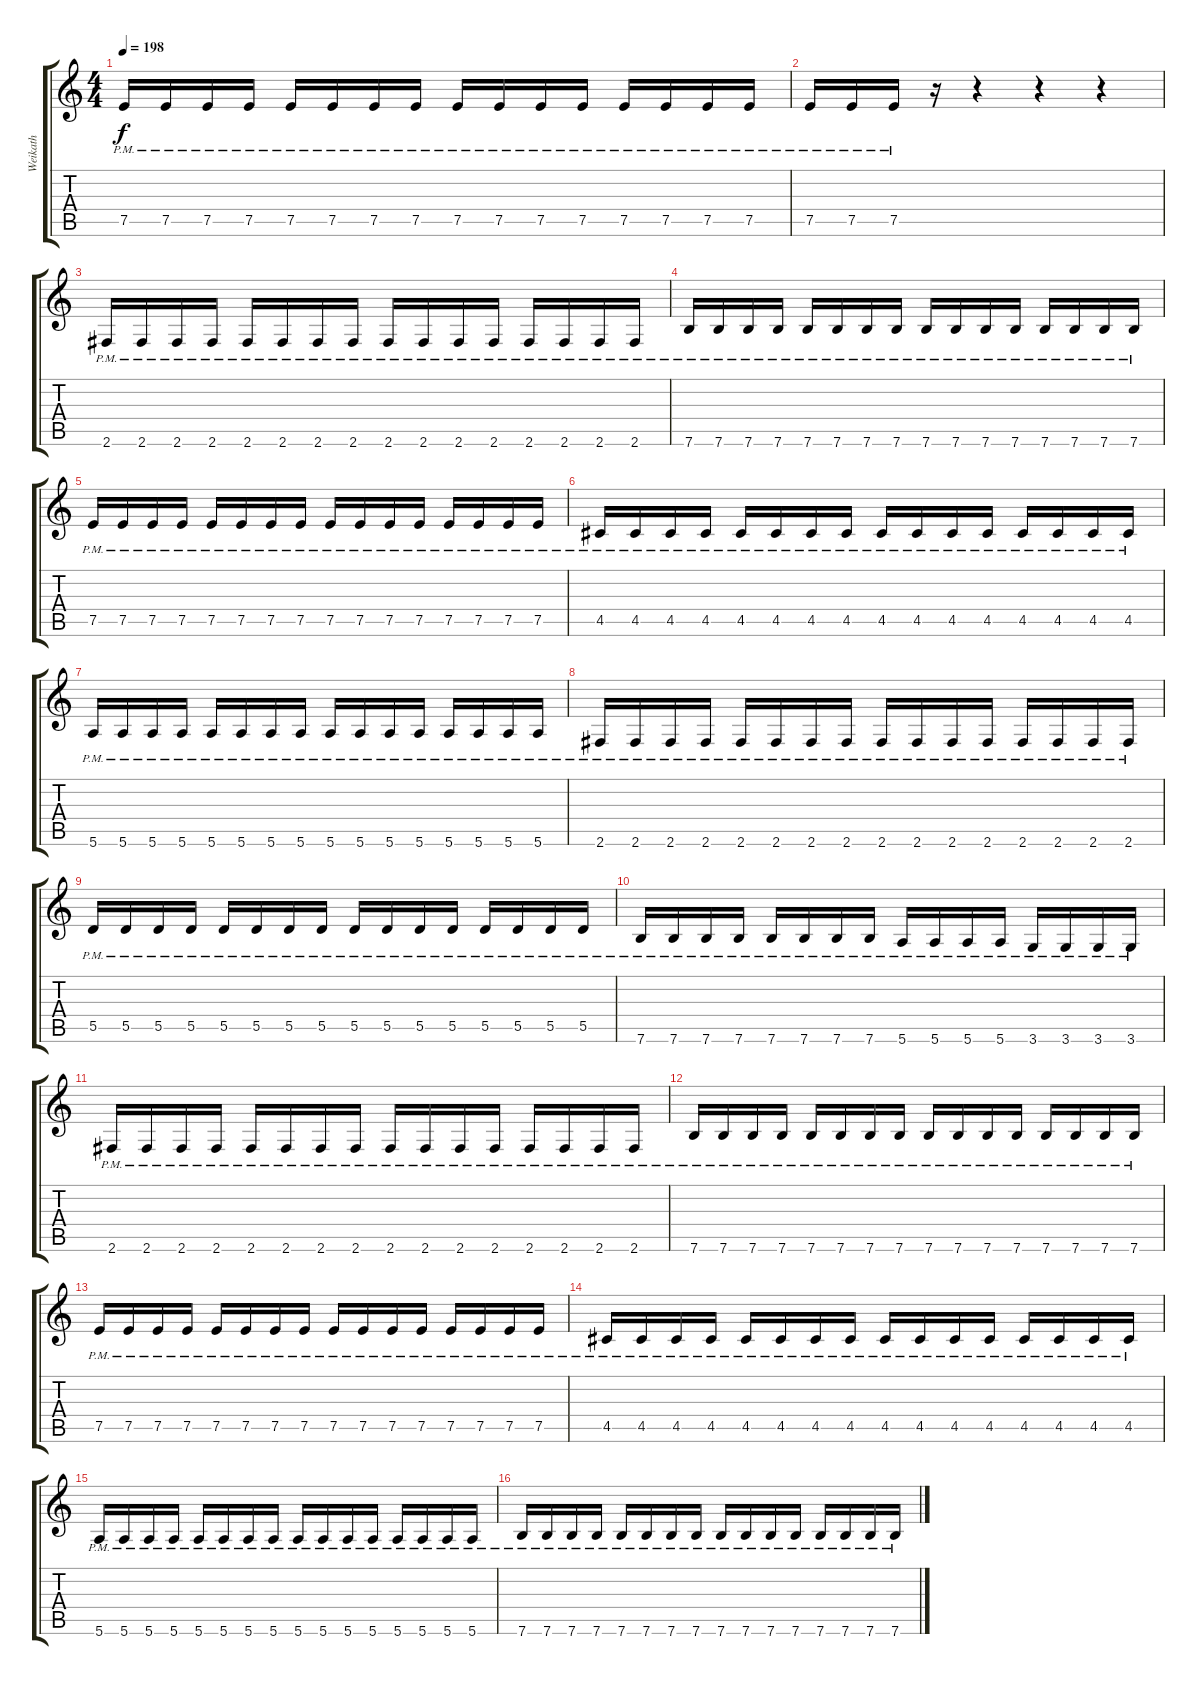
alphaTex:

\track ("Weikath" "Weikath") {instrument distortionguitar}
\staff {score tabs}
\tuning (E4 B3 G3 D3 A2 E2) {hide}
\ts (4 4)
\tempo 198
\clef g2
\ks c
7.5{pm}.16{dy f} 7.5{pm}.16 7.5{pm}.16 7.5{pm}.16 7.5{pm}.16 7.5{pm}.16 7.5{pm}.16 7.5{pm}.16 7.5{pm}.16 7.5{pm}.16 7.5{pm}.16 7.5{pm}.16 7.5{pm}.16 7.5{pm}.16 7.5{pm}.16 7.5{pm}.16 |
7.5{pm}.16 7.5{pm}.16 7.5{pm}.16 r.16 r.4 r.4 r.4 |
2.6{pm}.16 2.6{pm}.16 2.6{pm}.16 2.6{pm}.16 2.6{pm}.16 2.6{pm}.16 2.6{pm}.16 2.6{pm}.16 2.6{pm}.16 2.6{pm}.16 2.6{pm}.16 2.6{pm}.16 2.6{pm}.16 2.6{pm}.16 2.6{pm}.16 2.6{pm}.16 |
7.6{pm}.16 7.6{pm}.16 7.6{pm}.16 7.6{pm}.16 7.6{pm}.16 7.6{pm}.16 7.6{pm}.16 7.6{pm}.16 7.6{pm}.16 7.6{pm}.16 7.6{pm}.16 7.6{pm}.16 7.6{pm}.16 7.6{pm}.16 7.6{pm}.16 7.6{pm}.16 |
7.5{pm}.16 7.5{pm}.16 7.5{pm}.16 7.5{pm}.16 7.5{pm}.16 7.5{pm}.16 7.5{pm}.16 7.5{pm}.16 7.5{pm}.16 7.5{pm}.16 7.5{pm}.16 7.5{pm}.16 7.5{pm}.16 7.5{pm}.16 7.5{pm}.16 7.5{pm}.16 |
4.5{pm}.16 4.5{pm}.16 4.5{pm}.16 4.5{pm}.16 4.5{pm}.16 4.5{pm}.16 4.5{pm}.16 4.5{pm}.16 4.5{pm}.16 4.5{pm}.16 4.5{pm}.16 4.5{pm}.16 4.5{pm}.16 4.5{pm}.16 4.5{pm}.16 4.5{pm}.16 |
5.6{pm}.16 5.6{pm}.16 5.6{pm}.16 5.6{pm}.16 5.6{pm}.16 5.6{pm}.16 5.6{pm}.16 5.6{pm}.16 5.6{pm}.16 5.6{pm}.16 5.6{pm}.16 5.6{pm}.16 5.6{pm}.16 5.6{pm}.16 5.6{pm}.16 5.6{pm}.16 |
2.6{pm}.16 2.6{pm}.16 2.6{pm}.16 2.6{pm}.16 2.6{pm}.16 2.6{pm}.16 2.6{pm}.16 2.6{pm}.16 2.6{pm}.16 2.6{pm}.16 2.6{pm}.16 2.6{pm}.16 2.6{pm}.16 2.6{pm}.16 2.6{pm}.16 2.6{pm}.16 |
5.5{pm}.16 5.5{pm}.16 5.5{pm}.16 5.5{pm}.16 5.5{pm}.16 5.5{pm}.16 5.5{pm}.16 5.5{pm}.16 5.5{pm}.16 5.5{pm}.16 5.5{pm}.16 5.5{pm}.16 5.5{pm}.16 5.5{pm}.16 5.5{pm}.16 5.5{pm}.16 |
7.6{pm}.16 7.6{pm}.16 7.6{pm}.16 7.6{pm}.16 7.6{pm}.16 7.6{pm}.16 7.6{pm}.16 7.6{pm}.16 5.6{pm}.16 5.6{pm}.16 5.6{pm}.16 5.6{pm}.16 3.6{pm}.16 3.6{pm}.16 3.6{pm}.16 3.6{pm}.16 |
2.6{pm}.16 2.6{pm}.16 2.6{pm}.16 2.6{pm}.16 2.6{pm}.16 2.6{pm}.16 2.6{pm}.16 2.6{pm}.16 2.6{pm}.16 2.6{pm}.16 2.6{pm}.16 2.6{pm}.16 2.6{pm}.16 2.6{pm}.16 2.6{pm}.16 2.6{pm}.16 |
7.6{pm}.16 7.6{pm}.16 7.6{pm}.16 7.6{pm}.16 7.6{pm}.16 7.6{pm}.16 7.6{pm}.16 7.6{pm}.16 7.6{pm}.16 7.6{pm}.16 7.6{pm}.16 7.6{pm}.16 7.6{pm}.16 7.6{pm}.16 7.6{pm}.16 7.6{pm}.16 |
7.5{pm}.16 7.5{pm}.16 7.5{pm}.16 7.5{pm}.16 7.5{pm}.16 7.5{pm}.16 7.5{pm}.16 7.5{pm}.16 7.5{pm}.16 7.5{pm}.16 7.5{pm}.16 7.5{pm}.16 7.5{pm}.16 7.5{pm}.16 7.5{pm}.16 7.5{pm}.16 |
4.5{pm}.16 4.5{pm}.16 4.5{pm}.16 4.5{pm}.16 4.5{pm}.16 4.5{pm}.16 4.5{pm}.16 4.5{pm}.16 4.5{pm}.16 4.5{pm}.16 4.5{pm}.16 4.5{pm}.16 4.5{pm}.16 4.5{pm}.16 4.5{pm}.16 4.5{pm}.16 |
5.6{pm}.16 5.6{pm}.16 5.6{pm}.16 5.6{pm}.16 5.6{pm}.16 5.6{pm}.16 5.6{pm}.16 5.6{pm}.16 5.6{pm}.16 5.6{pm}.16 5.6{pm}.16 5.6{pm}.16 5.6{pm}.16 5.6{pm}.16 5.6{pm}.16 5.6{pm}.16 |
7.6{pm}.16 7.6{pm}.16 7.6{pm}.16 7.6{pm}.16 7.6{pm}.16 7.6{pm}.16 7.6{pm}.16 7.6{pm}.16 7.6{pm}.16 7.6{pm}.16 7.6{pm}.16 7.6{pm}.16 7.6{pm}.16 7.6{pm}.16 7.6{pm}.16 7.6{pm}.16
